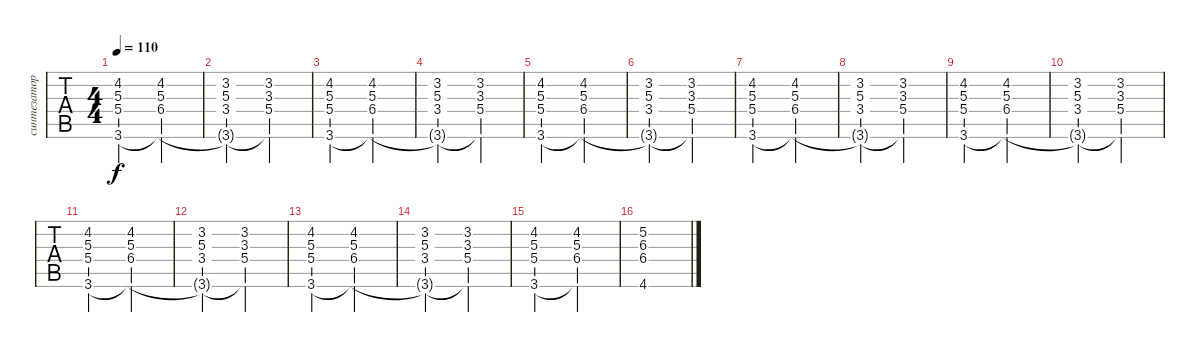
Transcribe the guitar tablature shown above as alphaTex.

\track ("синтезатор (сэмпл орган)" "синтезатор") {instrument drawbarorgan}
\staff {tabs}
\tuning (E4 B3 G3 D3 A2 E2) {hide}
\ts (4 4)
\tempo 110
\clef g2
\ks c
(4.2 5.3 5.4 3.6).2{dy f} (4.2 5.3 6.4 3.6{t}).2 |
(3.2 5.3 3.4 3.6{t}).2 (3.2 3.3 5.4 3.6{t}).2 |
(4.2 5.3 5.4 3.6).2 (4.2 5.3 6.4 3.6{t}).2 |
(3.2 5.3 3.4 3.6{t}).2 (3.2 3.3 5.4 3.6{t}).2 |
(4.2 5.3 5.4 3.6).2 (4.2 5.3 6.4 3.6{t}).2 |
(3.2 5.3 3.4 3.6{t}).2 (3.2 3.3 5.4 3.6{t}).2 |
(4.2 5.3 5.4 3.6).2 (4.2 5.3 6.4 3.6{t}).2 |
(3.2 5.3 3.4 3.6{t}).2 (3.2 3.3 5.4 3.6{t}).2 |
(4.2 5.3 5.4 3.6).2 (4.2 5.3 6.4 3.6{t}).2 |
(3.2 5.3 3.4 3.6{t}).2 (3.2 3.3 5.4 3.6{t}).2 |
(4.2 5.3 5.4 3.6).2 (4.2 5.3 6.4 3.6{t}).2 |
(3.2 5.3 3.4 3.6{t}).2 (3.2 3.3 5.4 3.6{t}).2 |
(4.2 5.3 5.4 3.6).2 (4.2 5.3 6.4 3.6{t}).2 |
(3.2 5.3 3.4 3.6{t}).2 (3.2 3.3 5.4 3.6{t}).2 |
(4.2 5.3 5.4 3.6).2 (4.2 5.3 6.4 3.6{t}).2 |
(5.2 6.3 6.4 4.6).1
